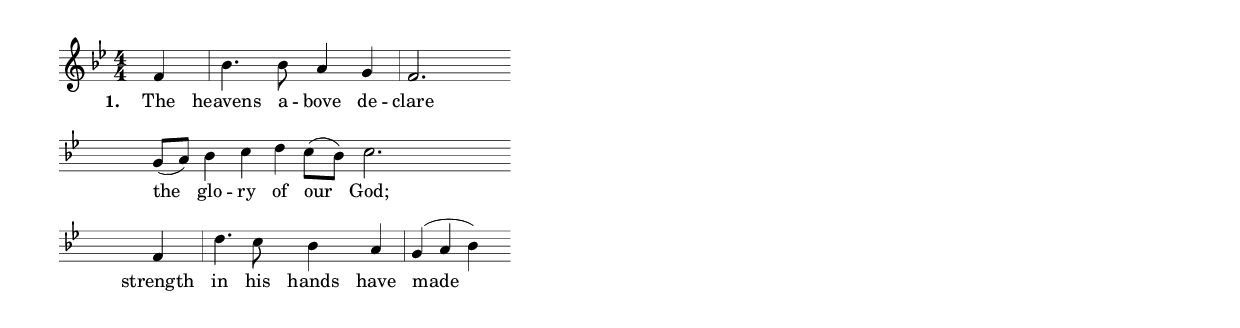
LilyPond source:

\version "2.24.2"

noMoreClefs = { \override Staff.Clef.stencil = ##f  \override Staff.KeySignature.extra-spacing-width = #'(0.0 . 9.35) }
myBar = { \bar "|" \noBreak }
myEndLine = { \allowBreak \break }

melody = \relative c' {
  \override Staff.StaffSymbol.width = #60
  \override Lyrics.LyricSpace.minimum-distance = #2.2
  \override Staff.KeySignature.extra-spacing-width = #'(0.0 . 6.0)
  \override Staff.BarLine.hair-thickness = #0.4
  \override Staff.BarLine.thick-thickness = #4.25
  \override Staff.BarLine.kern = #4.25
  \cadenzaOn

  \key bes \major
  \numericTimeSignature \time 4/4 \partial 4
   f4 \myBar \noMoreClefs  bes4. bes8 a4 g \myBar f2. \myEndLine
  g8 ([a8]) bes4 c d c8 ([bes8]) c2. \myEndLine
  f,4 \myBar d'4. c8 bes4 a4 \myBar g (a4 bes4) \myEndLine
}


\score {
<<
    \autoLineBreaksOff
    \new Staff \with {
      #(set-global-staff-size 14.5)
      \override StaffSymbol. thickness = #0.5
    }
    {
      \clef treble
      \melody
      \override Staff.TimeSignature.extra-spacing-width = #'(0.0 . 4.0)
    } 
    \addlyrics {
      \set stanza = "1."
      \override LyricHyphen.minimum-distance = #2.0
      \override StanzaNumber.padding = #3.0
      \lyricmode {
            The heavens a -- bove de -- clare 
            the glo -- ry of our God;
            strength in his hands have made 
            }
    }
  >>
  \layout {
    indent = 0.0
    ragged-right = ##t
    \context {
      \Score
      measureBarType = #'()
      forbidBreakBetweenBarLines = ##f
    }
  }
  \midi { }
}
